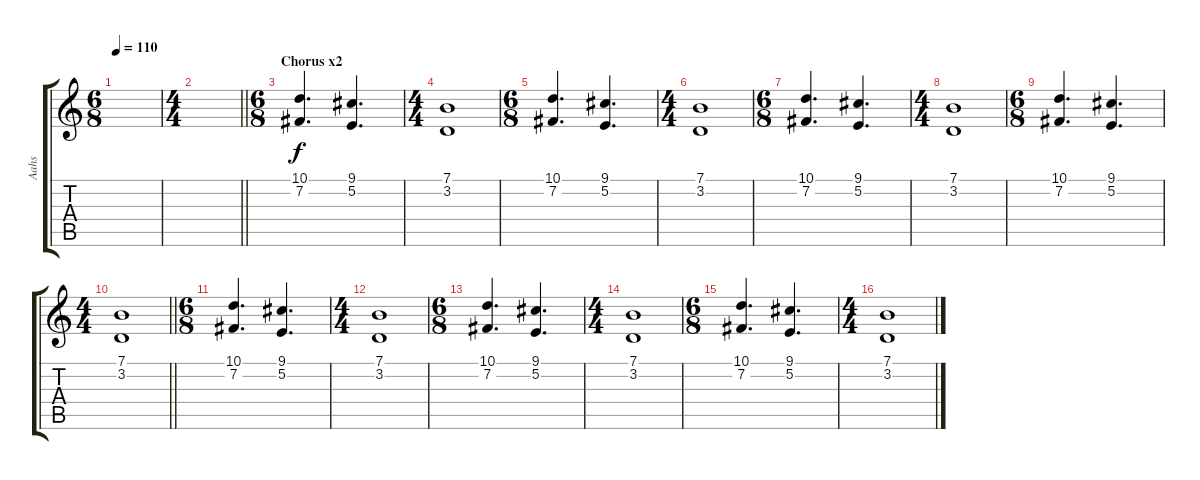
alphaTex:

\track ("Aahs" "Aahs") {instrument choiraahs}
\staff {score tabs}
\tuning (E4 B3 G3 D3 A2 E2) {hide}
\ts (6 8)
\tempo 110
\clef g2
\ks c
|
\ts (4 4)
\barLineRight lightlight
|
\ts (6 8)
\section ("" "Chorus x2")
(10.1 7.2).4{d} (9.1 5.2).4{d} |
\ts (4 4)
(7.1 3.2).1 |
\ts (6 8)
(10.1 7.2).4{d} (9.1 5.2).4{d} |
\ts (4 4)
(7.1 3.2).1 |
\ts (6 8)
(10.1 7.2).4{d} (9.1 5.2).4{d} |
\ts (4 4)
(7.1 3.2).1 |
\ts (6 8)
(10.1 7.2).4{d} (9.1 5.2).4{d} |
\ts (4 4)
\barLineRight lightlight
(7.1 3.2).1 |
\ts (6 8)
(10.1 7.2).4{d} (9.1 5.2).4{d} |
\ts (4 4)
(7.1 3.2).1 |
\ts (6 8)
(10.1 7.2).4{d} (9.1 5.2).4{d} |
\ts (4 4)
(7.1 3.2).1 |
\ts (6 8)
(10.1 7.2).4{d} (9.1 5.2).4{d} |
\ts (4 4)
(7.1 3.2).1
